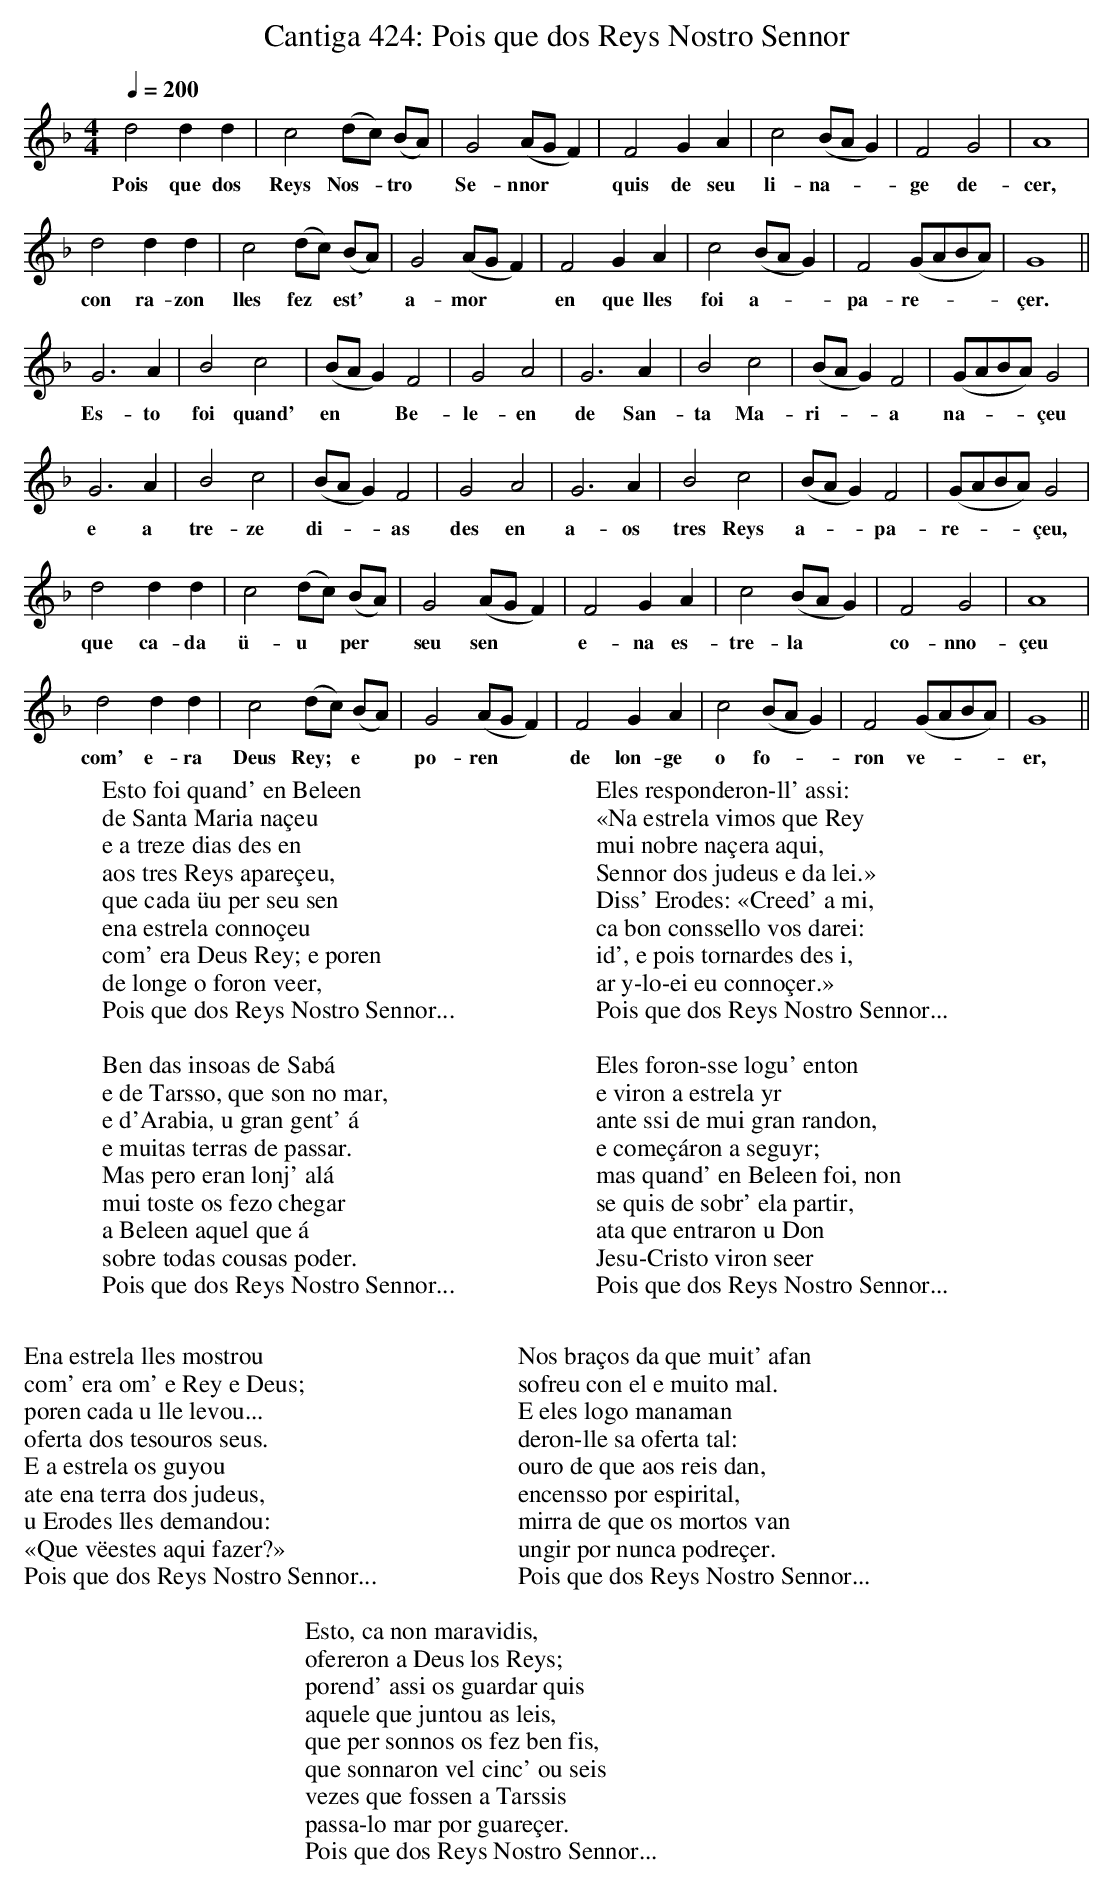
X:1
T: Cantiga 424: Pois que dos Reys Nostro Sennor
M: 4/4
L: 1/4
Q: 1/4=200
K: G Dorian
V:1
   d2   d   d | c2 (d/c/) (B/A/)|G2 (A/G/F)|  F2   G  A |c2 (B/A/G)|F2 G2 | A4|
w:Pois que dos Reys Nos-*  tro*  Se- nnor**  quis de seu li- na-**  ge de- cer,
   d2  d  d | c2 (d/c/) (B/A/)|G2 (A/G/F)|F2  G    A | c2 (B/A/G)| F2 (G/A/B/A/)| G4 ||
w:con ra-zon lles fez*   est'* a-  mor**  en que lles foi  a-**    pa- re-***   çer.
  G3  A| B2   c2 |(B/A/G) F2|G2 A2 |G3  A |B2 c2|(B/A/G) F2|(G/A/B/A/) G2 |
w:Es-to foi quand' en**   Be-le-en  de San-ta Ma- ri-**  a   na-***   çeu
  G3 A| B2 c2|(B/A/G) F2| G2 A2 |G3 A | B2   c2 |(B/A/G) F2|(G/A/B/A/) G2 |
w:e  a tre-ze  di-**  as des en  a- os tres Reys  a-**   pa- re-***   çeu,
   d2  d  d|c2 (d/c/) (B/A/)| G2 (A/G/F) |F2 G A | c2 (B/A/G)|F2  G2| A4|
w:que ca-da ü-  u*     per*   seu sen**   e-na es-tre- la**   co-nno-çeu
   d2  d  d| c2 (d/c/) (B/A/)|G2 (A/G/F)|F2  G   A|c2 (B/A/G)| F2 (G/A/B/A/)|G4||
w:com' e-ra Deus Rey;*  e*    po- ren**  de lon-ge o   fo-**  ron  ve-***    er,
W:Esto foi quand' en Beleen		% This did.happen in Beleen
W:de Santa Maria naçeu			% of Saint Maria he.was.born
W:e a treze dias des en			% and 3 days after that
W:aos tres Reys apareçeu,		% to.the 3 kings he.did.appear,
W:que cada üu per seu sen		% that each together by his judgment
W:ena estrela connoçeu			% in.the star did.recognize
W:com' era Deus Rey; e poren		% how he.was God King, and therefore
W:de longe o foron veer,		% from far.away they.did.go to.see him,
W:Pois que dos Reys Nostro Sennor...
W:
W:Ben das insoas de Sabá		% Right by.the isles of Sabá
W:e de Tarsso, que son no mar,		% and of Tarsso, which are in.the sea,
W:e d'Arabia, u gran gent' á		% and of Arabia, where great people have
W:e muitas terras de passar.		% and many lands for to.cross.
W:Mas pero eran lonj' alá		% But despite they.were far from.there
W:mui toste os fezo chegar		% very soon he.did.cause them to.arrive
W:a Beleen aquel que á			% to Beleen that which has
W:sobre todas cousas poder.		% over all things power.
W:Pois que dos Reys Nostro Sennor...
W:
W:Ena estrela lles mostrou		% In.the star to.them he.did.show
W:com' era om' e Rey e Deus;		% how he.was man and King and God;
W:poren cada u lle levou...		% therefore each one to.him did.carry
W:oferta dos tesouros seus.		% gift from his own treasures.
W:E a estrela os guyou			% And the star them did.guide
W:ate ena terra dos judeus,		% up into the land of.the judeus,
W:u Erodes lles demandou:		% where Erodes of.them did.demand:
W:«Que vëestes aqui fazer?»		% "What you.have.come here to.do?"
W:Pois que dos Reys Nostro Sennor...
W:
W:Eles responderon-ll' assi:		% They did.answer him thus:
W:«Na estrela vimos que Rey		% "In.the star we.did.see that King
W:mui nobre naçera aqui,		% very noble was.born here,
W:Sennor dos judeus e da lei.»		% Lord of.the Judeus and of.the law."
W:Diss' Erodes: «Creed' a mi,		% Said Erodes: "Believe you me,
W:ca bon conssello vos darei:		% because good advice to.you I.will.give:
W:id', e pois tornardes des i,		% go.ye, and when you.should.return from there,
W:ar y-lo-ei eu connoçer.»		% then I will go to.recognize him."
W:Pois que dos Reys Nostro Sennor...
W:
W:Eles foron-sse logu' enton		% They set.out at.once then
W:e viron a estrela yr			% and they.did.see the star going
W:ante ssi de mui gran randon,		% before them in a very great circle,
W:e começáron a seguyr;			% and they.did.commence to.follow it;
W:mas quand' en Beleen foi, non		% but when into Beleen it.did.go,
W:se quis de sobr' ela partir,		% as if it.did not wish from over it to.depart,
W:ata que entraron u Don		% until that they.did.enter where Don
W:Jesu-Cristo viron seer		% Jesu-Cristo they.did.see to.be
W:Pois que dos Reys Nostro Sennor...
W:
W:Nos braços da que muit' afan		% In.the arms of.she who great toil
W:sofreu con el e muito mal.		% did.suffer with him and much evil.
W:E eles logo manaman			% And they at.once immediately
W:deron-lle sa oferta tal:		% did.give to.him their gift thus:
W:ouro de que aos reis dan,		% gold of which to.the kings they.give,
W:encensso por espirital,		% incense for spiritual,
W:mirra de que os mortos van		% myrrh by which the dead do.go
W:ungir por nunca podreçer.		% to.annoint for never to.decay.
W:Pois que dos Reys Nostro Sennor...
W:
W:Esto, ca non maravidis,		% This, because no currency,
W:ofereron a Deus los Reys;		% did.offer to God those kings;
W:porend' assi os guardar quis		% therefore as to.protect them he.did.desire
W:aquele que juntou as leis,		% he who did.assemble the laws,
W:que per sonnos os fez ben fis,	% that through dreams them he.did.tesitify well,
W:que sonnaron vel cinc' ou seis	% that they.did.dream at.least 5 or 6
W:vezes que fossen a Tarssis		% times that they.should.go to Tarssis
W:passa-lo mar por guareçer.		% to.cross the sea for to.save.
W:Pois que dos Reys Nostro Sennor...
